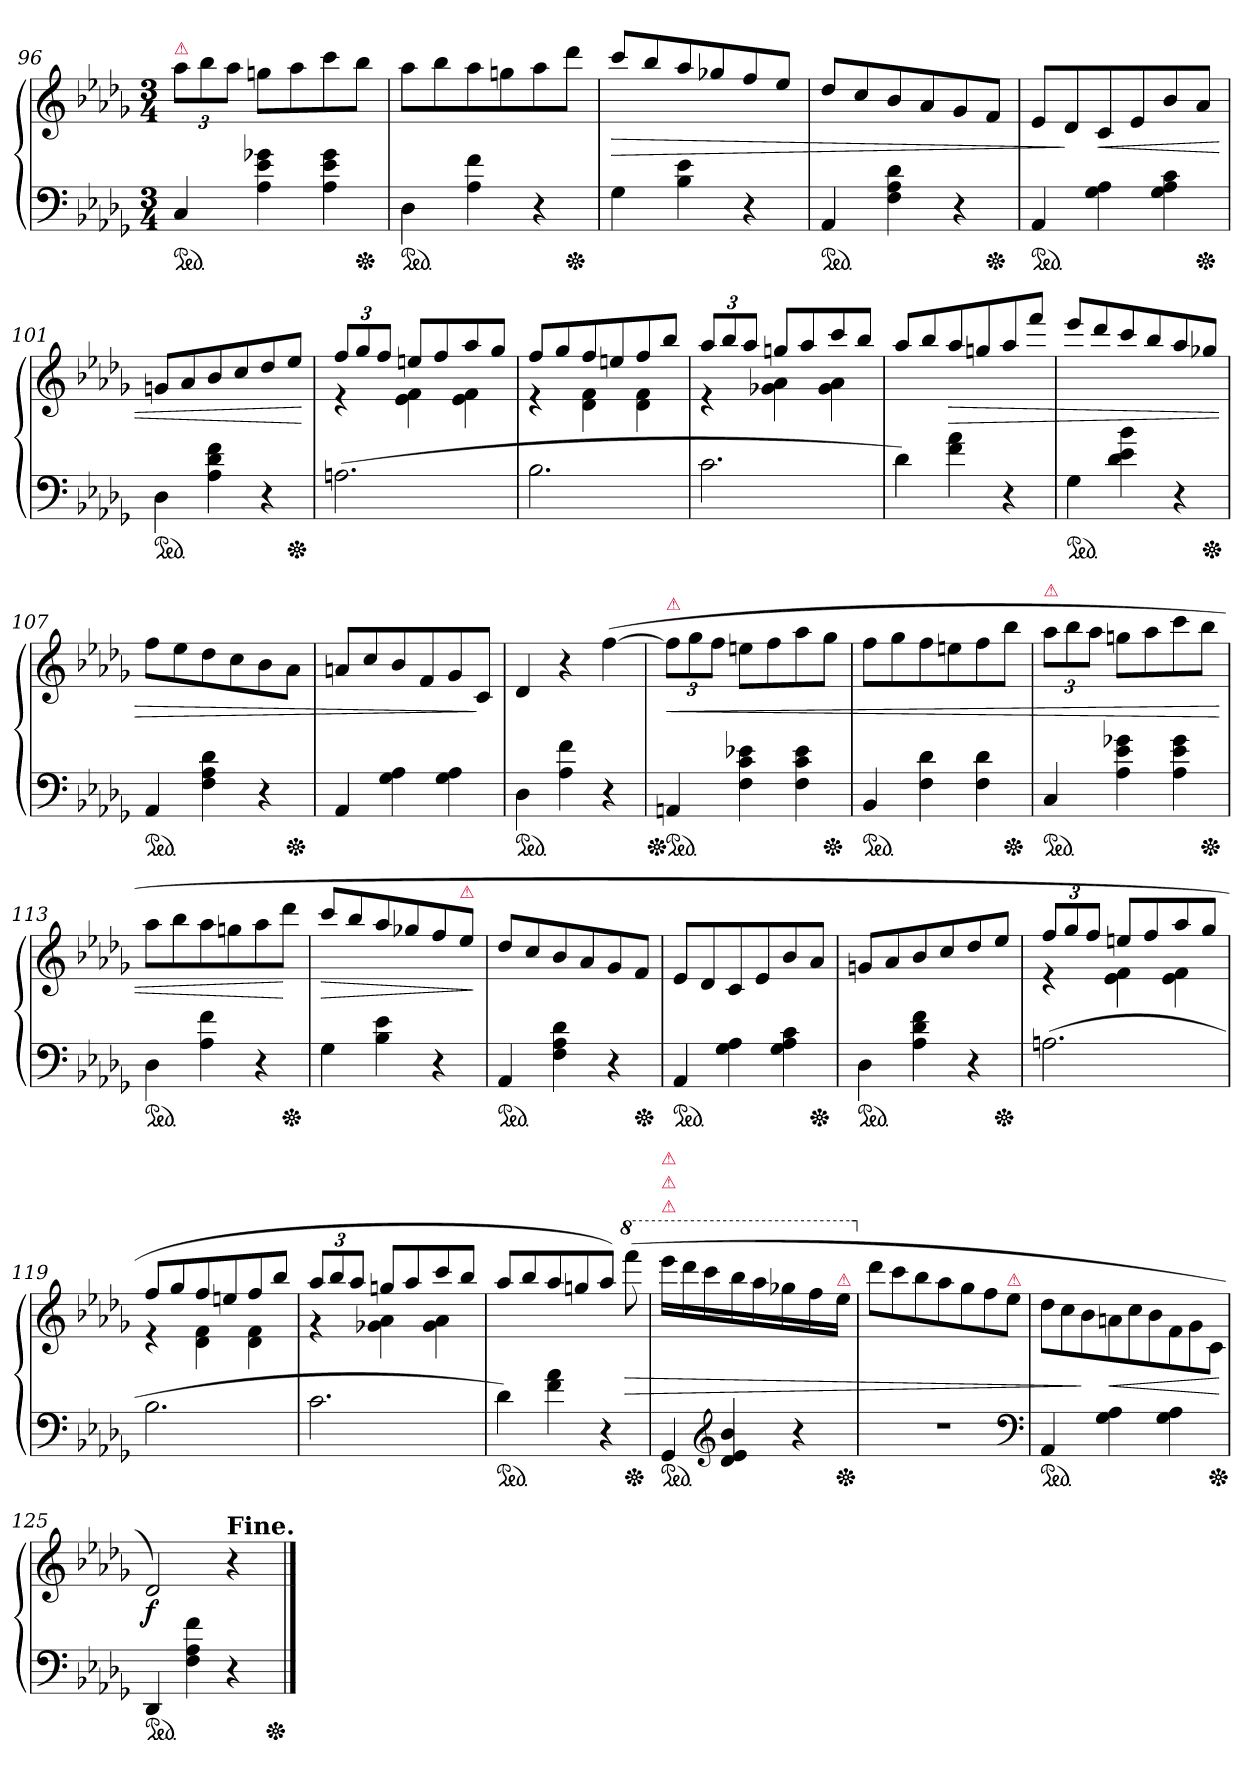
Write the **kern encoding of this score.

**kern	**kern	**dynam
*part2	*part1	*part1
*staff2	*staff1	*staff1
*clefF4	*clefG2	*
*k[b-e-a-d-g-]	*k[b-e-a-d-g-]	*
*D-:	*D-:	*
*M3/4	*M3/4	*
=96	=96	=96
!	!LO:TX:a:color=crimson:t=⚠	!
*ped	*	*
*^	*	*
4C/	2ryy	12aa-L	.
.	.	12bb-	.
.	.	12aa-J	.
4A- 4e- 4g-X	.	8ggnL	.
.	.	8aa-	.
4A- 4e- 4g-	8ryy	8ccc	.
*Xped	*	*	*
.	8ryy	8bb-J	.
=97	=97	=97	=97
*ped	*	*	*
4D-	2ryy	8aa-L	.
.	.	8bb-	.
4A- 4f	.	8aa-	.
.	.	8ggn	.
4r	8ryy	8aa-	.
*Xped	*	*	*
.	8ryy	8ddd-J	.
=98	=98	=98	=98
!	!	!	!LO:HP:b
*v	*v	*	*
4G-	8ccc/L	>
.	8bb-/	.
4B-\ 4e-\	8aa-/	.
.	8gg-X/	.
4r	8ff/	.
.	8ee-/J	.
=99	=99	=99
*ped	*	*
*^	*	*
4AA-	2ryy	8dd-L	.
.	.	8cc	.
4F 4A- 4d-	.	8b-	.
.	.	8a-	.
4r	8ryy	8g-	.
*Xped	*	*	*
.	8ryy	8fJ	.
=100	=100	=100	=100
*ped	*	*	*
4AA-	2ryy	8e-L	.
.	.	8d-	]
!	!	!	!LO:HP:b
4G- 4A-	.	8c	<
.	.	8e-	.
4G- 4A- 4c	8ryy	8b-	.
*Xped	*	*	*
.	8ryy	8a-J	.
=101	=101	=101	=101
*ped	*	*	*
4D-	2ryy	8gn/L	.
.	.	8a-/	.
4A- 4d- 4f	.	8b-/	.
.	.	8cc/	.
4r	8ryy	8dd-/	.
*Xped	*	*	*
.	8ryy	8ee-/J	.
.	.	.	[
*v	*v	*	*
=102	=102	=102
*	*^	*
(>2.An	12ffL	4re	.
.	12gg-	.	.
.	12ffJ	.	.
.	8eenL	4e- 4f	.
.	8ff	.	.
.	8aa-	4e- 4f	.
.	8gg-J	.	.
=103	=103	=103	=103
2.B-	8ffL	4re	.
.	8gg-	.	.
.	8ff	4d- 4f	.
.	8een	.	.
.	8ff	4d- 4f	.
.	8bb-J	.	.
=104	=104	=104	=104
2.c	12aa-L	4r	.
.	12bb-	.	.
.	12aa-J	.	.
.	8ggnL	4g-X 4a-	.
.	8aa-	.	.
.	8ccc	4g- 4a-	.
.	8bb-J	.	.
*	*v	*v	*
=105	=105	=105
4d-)	8aa-/L	.
.	8bb-/	.
!	!	!LO:HP:b
4f\ 4a-\	8aa-/	>
.	8ggn/	.
4r	8aa-/	.
.	8fff/J	.
=106	=106	=106
*ped	*	*
*^	*	*
4G-	2ryy	8eee-/L	.
.	.	8ddd-/	.
4d-\ 4e-\ 4b-\	.	8ccc/	.
.	.	8bb-/	.
4r	8ryy	8aa-/	.
*Xped	*	*	*
.	8ryy	8gg-X/J	.
=107	=107	=107	=107
*ped	*	*	*
4AA-	2ryy	8ff\L	.
.	.	8ee-	.
4F 4A- 4d-	.	8dd-	.
.	.	8cc	.
4r	8ryy	8b-\	.
*Xped	*	*	*
.	8ryy	8a-J	.
*v	*v	*	*
=108	=108	=108
4AA-	8anL	.
.	8cc	.
4G- 4A-	8b-	.
.	8f	.
4G- 4A-	8g-	.
.	8cJ	]
=109	=109	=109
*ped	*	*
4D-	4d-	.
4A- 4f	4r	.
4r	(>[4ff	.
=110	=110	=110
!	!LO:TX:a:color=crimson:t=⚠	!
!	!	!LO:HP:b
*^	*	*
*Xped	*	*	*
*ped	*	*	*
4AAn	2ryy	12ffL]	<
.	.	12gg-	.
.	.	12ffJ	.
4F 4c 4e-X	.	8eenL	.
.	.	8ff	.
4F 4c 4e-	8ryy	8aa-	.
*Xped	*	*	*
.	8ryy	8gg-J	.
=111	=111	=111	=111
*ped	*	*	*
4BB-	2ryy	8ffL	.
.	.	8gg-	.
4F 4d-	.	8ff	.
.	.	8een	.
4F 4d-	8ryy	8ff	.
*Xped	*	*	*
.	8ryy	8bb-J	.
=112	=112	=112	=112
!	!	!LO:TX:a:color=crimson:t=⚠	!
*ped	*	*	*
4C/	2ryy	12aa-L	.
.	.	12bb-	.
.	.	12aa-J	.
4A- 4e- 4g-X	.	8ggnL	.
.	.	8aa-	.
4A- 4e- 4g-	8ryy	8ccc	.
*Xped	*	*	*
.	8ryy	8bb-J	.
=113	=113	=113	=113
*ped	*	*	*
4D-	2ryy	8aa-L	.
.	.	8bb-	.
4A- 4f	.	8aa-	.
.	.	8ggn	.
4r	8ryy	8aa-	.
*Xped	*	*	*
.	8ryy	8ddd-J	[
=114	=114	=114	=114
!	!	!	!LO:HP:b
*v	*v	*	*
4G-	8ccc/L	>
.	8bb-/	.
4B-\ 4e-\	8aa-/	.
.	8gg-X/	.
4r	8ff/	.
!	!LO:TX:a:color=crimson:t=⚠	!
.	8ee-/J	.
.	.	]
=115	=115	=115
*ped	*	*
*^	*	*
4AA-	2ryy	8dd-L	.
.	.	8cc	.
4F 4A- 4d-	.	8b-	.
.	.	8a-	.
4r	8ryy	8g-	.
*Xped	*	*	*
.	8ryy	8fJ	.
=116	=116	=116	=116
*ped	*	*	*
4AA-	2ryy	8e-L	.
.	.	8d-	.
4G- 4A-	.	8c	.
.	.	8e-	.
4G- 4A- 4c	8ryy	8b-	.
*Xped	*	*	*
.	8ryy	8a-J	.
=117	=117	=117	=117
*ped	*	*	*
4D-	2ryy	8gn/L	.
.	.	8a-/	.
4A- 4d- 4f	.	8b-/	.
.	.	8cc/	.
4r	8ryy	8dd-/	.
*Xped	*	*	*
.	8ryy	8ee-/J	.
*v	*v	*	*
=118	=118	=118
*	*^	*
(>2.An	12ffL	4re	.
.	12gg-	.	.
.	12ffJ	.	.
.	8eenL	4e- 4f	.
.	8ff	.	.
.	8aa-	4e- 4f	.
.	8gg-J	.	.
=119	=119	=119	=119
2.B-	8ffL	4re	.
.	8gg-	.	.
.	8ff	4d- 4f	.
.	8een	.	.
.	8ff	4d- 4f	.
.	8bb-J	.	.
=120	=120	=120	=120
2.c	12aa-L	4rg	.
.	12bb-	.	.
.	12aa-J	.	.
.	8ggnL	4g-X 4a-	.
.	8aa-	.	.
.	8ccc	4g- 4a-	.
.	8bb-J	.	.
*	*v	*v	*
=121	=121	=121
*ped	*	*
*^	*	*
4d-)	2ryy	8aa-/L	.
.	.	8bb-/	.
4f\ 4a-\	.	8aa-/	.
.	.	8ggn/	.
4r	8ryy	8aa-/J)	.
*	*	*8va	*
!	!	!	!LO:HP:b
*Xped	*	*	*
.	8ryy	(>8ffff	>
=122	=122	=122	=122
*	*	*Xtuplet	*
!	!	!LO:TX:a:color=crimson:t=⚠	!
!	!	!LO:TX:a:color=crimson:t=⚠	!
!	!	!LO:TX:a:color=crimson:t=⚠	!
*ped	*	*	*
4GG-	2ryy	32%3eeee-!\LL	.
.	.	32%3dddd-!\	.
.	.	32%3cccc!\	.
*clefG2	*	*	*
4d- 4e- 4b-	.	.	.
.	.	32%3bbb-!\	.
.	.	32%3aaa-!\	.
.	.	32%3ggg-X!\	.
4r	8ryy	.	.
.	.	32%3fff!\	.
.	32ryy	.	.
!	!	!LO:TX:a:color=crimson:t=⚠	!
*Xped	*	*	*
.	16.ryy	32%3eee-!\JJ	.
*v	*v	*	*
=123	=123	=123
*	*X8va	*
2.r	28%3ddd-!\L	.
.	28%3ccc!\	.
.	28%3bb-!\	.
.	28%3aa-!\	.
.	28%3gg-!\	.
.	28%3ff!\	.
!	!LO:TX:a:color=crimson:t=⚠	!
.	28%3ee-!\J	.
*clefF4	*	*
=124	=124	=124
*ped	*	*
*^	*	*
4AA-	3%2ryy	12dd-!\L	.
.	.	12cc!\	.
.	.	12b-!\	]
!	!	!	!LO:HP:b
4G- 4A-	.	12an!\	<
.	.	12cc!\	.
.	.	12b-!\	.
4G- 4A-	.	12f!\	.
.	.	12g-!\	.
*Xped	*	*	*
.	12ryy	12c!\J	.
.	.	.	[
*v	*v	*	*
=125	=125	=125
*ped	*	*
4DD-	2d-)	f
4F 4A- 4f	.	.
!	!LO:TX:a:B:t=Fine.	!
4r	4r	.
*Xped	*	*
==	==	==
*-	*-	*-
